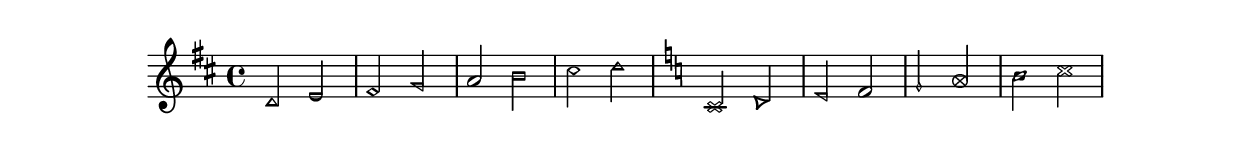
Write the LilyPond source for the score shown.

%% Do not edit this file; it is auto-generated from LSR http://lsr.dsi.unimi.it
%% This file is in the public domain.
\version "2.11.50"

\header {
  lsrtags = "pitches, editorial-annotations"

  doctitle = "Applying note head styles depending on the step of the scale"

  texidoc = "
La propiedad @code{shapeNoteStyles} se puede usar para definir varios
estilos de cabezas de nota para cada grado de la escala (según esté
establecido por la armadura o por la propiedad \"tonic\"). Esta
propiedad requiere un conjunto de símbolos, que pueden ser puramente
arbitrarios (se permiten expresiones geométricas como @code{triangle},
triángulo, @code{cross}, aspas, y @code{xcircle}, círculo con aspas) o
basados en una antigua tradición americana de grabado (ciertos nombres
de nota latinos trambién se permiten).

Dicho esto, para imitar antiguos cancioneros americanos, existen
varios estilos predefinidos de cabezas de nota disponibles a través de
instrucciones de abreviatura como @code{\aikenHeads} o
@code{\sacredHarpHeads}.

Este ejemplo muestra distintas formas de obtener cabezas de notas con
forma, y muestra la capacidad de transportar una melodía sin perder la
correspondencia entre las funciones armónicas y los estilos de cabezas
de nota.

"



  texidoc = "
The @code{shapeNoteStyles} property can be used to define various note
head styles for each step of the scale (as set by the key signature or
the \"tonic\" property). This property requires a set of symbols, which
can be purely arbitrary (geometrical expressions such as
@code{triangle}, @code{cross}, and @code{xcircle} are allowed) or based
on old American engraving tradition (some latin note names are also
allowed).

That said, to imitate old American song books, there are several
predefined note head styles available through shortcut commands such as
@code{\\aikenHeads} or @code{\\sacredHarpHeads}.

This example shows different ways to obtain shape note heads, and
demonstrates the ability to transpose a melody without losing the
correspondence between harmonic functions and note head styles. 

"
  doctitle = "Applying note head styles depending on the step of the scale"
} % begin verbatim
fragment = {
  \key c \major
  c2 d
  e2 f
  g2 a
  b2 c
}

\score {
  \new Staff {
    \transpose c d 
    \relative c' {
      \set shapeNoteStyles = ##(do re mi fa #f la ti)
      \fragment
    }
    
    \relative c' {
      \set shapeNoteStyles  = ##(cross triangle fa #f mensural xcircle diamond)
      \fragment
    }
  }
}

